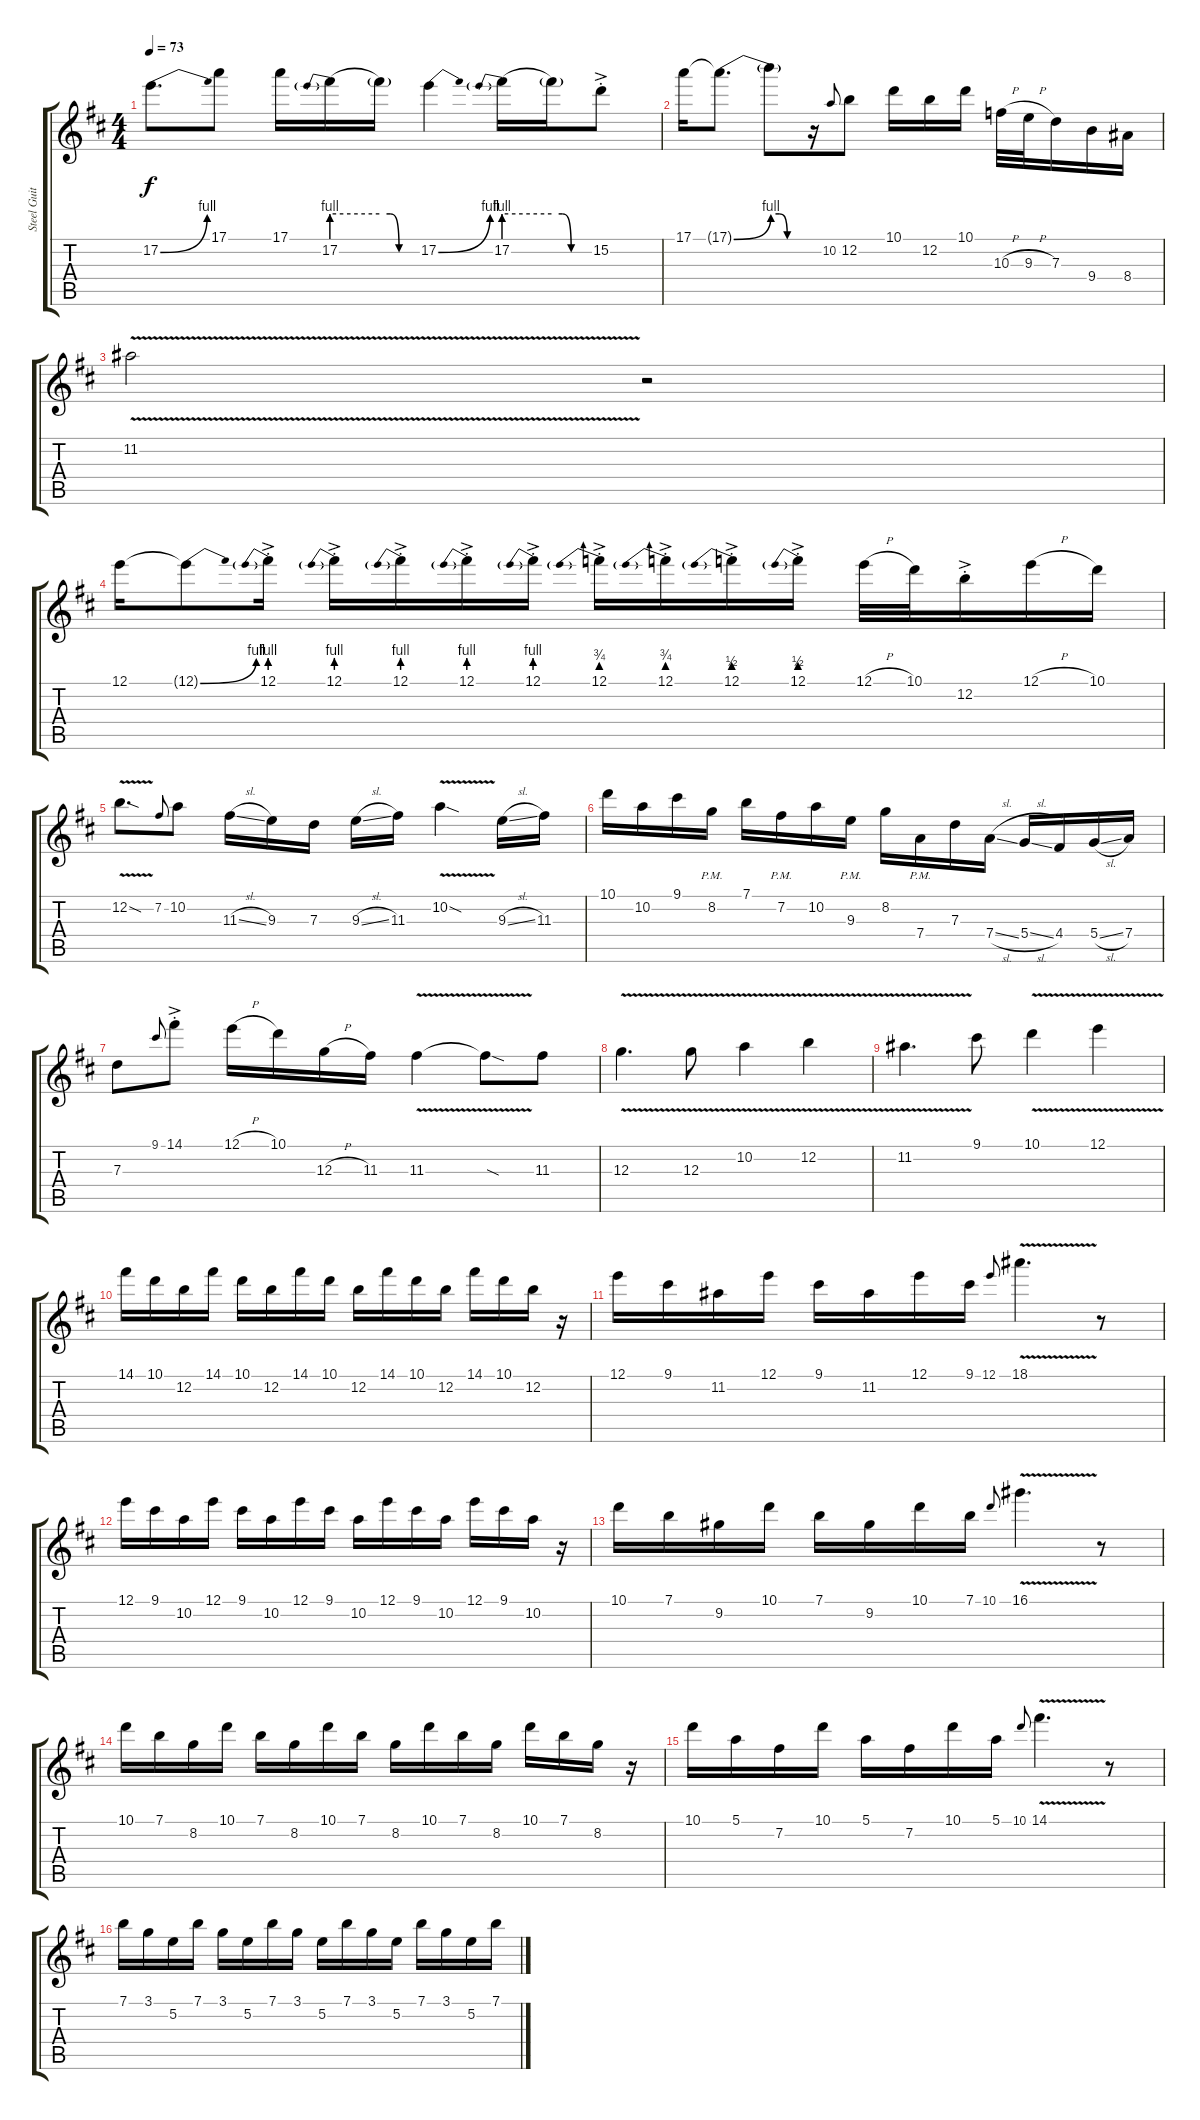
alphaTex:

\track ("Steel Guitar" "Steel Guit") {instrument acousticguitarsteel}
\staff {score tabs}
\tuning (E4 B3 G3 D3 A2 E2) {hide}
\ts (4 4)
\tempo 73
\clef g2
\ks d
17.2{be (bend 0 0 60 4)}.8{d dy f} 17.1.8 17.1.16 17.2{be (prebend 0 4 60 4)}.16 17.2{be (custom 0 4 15 4 30 0 60 0) t}.16 17.2{be (bend 0 0 60 4)}.4 17.2{be (prebend 0 4 60 4)}.16 17.2{be (custom 0 4 15 4 30 0 60 0) t}.16 15.2{ac st}.8 |
17.1.16 17.1{be (bend 0 0 60 4) t}.8{d} 17.1{be (custom 0 4 15 4 30 0 60 0) t}.8 r.16 10.2.8{gr onbeat} 12.2.8 10.1.16 12.2.16 10.1.16 10.3{h}.32 9.3{h}.32 7.3.16 9.4.16 8.4.16 |
11.2{v}.2 r.2 |
12.1.16 12.1{be (bend 0 0 60 4) t}.8 12.1{be (prebend 0 4 60 4) ac st}.16 12.1{be (prebend 0 4 60 4) ac st}.16 12.1{be (prebend 0 4 60 4) ac st}.16 12.1{be (prebend 0 4 60 4) ac st}.16 12.1{be (prebend 0 4 60 4) ac st}.16 12.1{be (prebend 0 3 60 3) ac st}.16 12.1{be (prebend 0 3 60 3) ac st}.16 12.1{be (prebend 0 2 60 2) ac st}.16 12.1{be (prebend 0 2 60 2) ac st}.16 12.1{h}.32 10.1.32 12.2{ac st}.16 12.1{h}.16 10.1.16 |
12.2{v sod}.8{d} 7.2.8{gr onbeat} 10.2.8 11.3{sl}.16 9.3.16 7.3.16 9.3{sl}.16 11.3.16 10.2{v sod}.4 9.3{sl}.16 11.3.16 |
10.1.16 10.2.16 9.1.16 8.2{pm}.16 7.1.16 7.2{pm}.16 10.2.16 9.3{pm}.16 8.2.16 7.4{pm}.16 7.3.16 7.4{sl}.16 5.4{sl}.16 4.4.16 5.4{sl}.16 7.4.16 |
7.3.8 9.1.8{gr onbeat} 14.1{ac st}.8 12.1{h}.16 10.1.16 12.3{h}.16 11.3.16 11.3{v}.4 11.3{v sod t}.8 11.3.8 |
12.3{v}.4{d} 12.3{v}.8 10.2{v}.4 12.2{v}.4 |
11.2{v}.4{d} 9.1.8 10.1{v}.4 12.1{v}.4 |
14.1.16 10.1.16 12.2.16 14.1.16 10.1.16 12.2.16 14.1.16 10.1.16 12.2.16 14.1.16 10.1.16 12.2.16 14.1.16 10.1.16 12.2.16 r.16 |
12.1.16 9.1.16 11.2.16 12.1.16 9.1.16 11.2.16 12.1.16 9.1.16 12.1.8{gr onbeat} 18.1{v}.4{d} r.8 |
12.1.16 9.1.16 10.2.16 12.1.16 9.1.16 10.2.16 12.1.16 9.1.16 10.2.16 12.1.16 9.1.16 10.2.16 12.1.16 9.1.16 10.2.16 r.16 |
10.1.16 7.1.16 9.2.16 10.1.16 7.1.16 9.2.16 10.1.16 7.1.16 10.1.8{gr onbeat} 16.1{v}.4{d} r.8 |
10.1.16 7.1.16 8.2.16 10.1.16 7.1.16 8.2.16 10.1.16 7.1.16 8.2.16 10.1.16 7.1.16 8.2.16 10.1.16 7.1.16 8.2.16 r.16 |
10.1.16 5.1.16 7.2.16 10.1.16 5.1.16 7.2.16 10.1.16 5.1.16 10.1.8{gr onbeat} 14.1{v}.4{d} r.8 |
7.1.16 3.1.16 5.2.16 7.1.16 3.1.16 5.2.16 7.1.16 3.1.16 5.2.16 7.1.16 3.1.16 5.2.16 7.1.16 3.1.16 5.2.16 7.1{sl}.16
